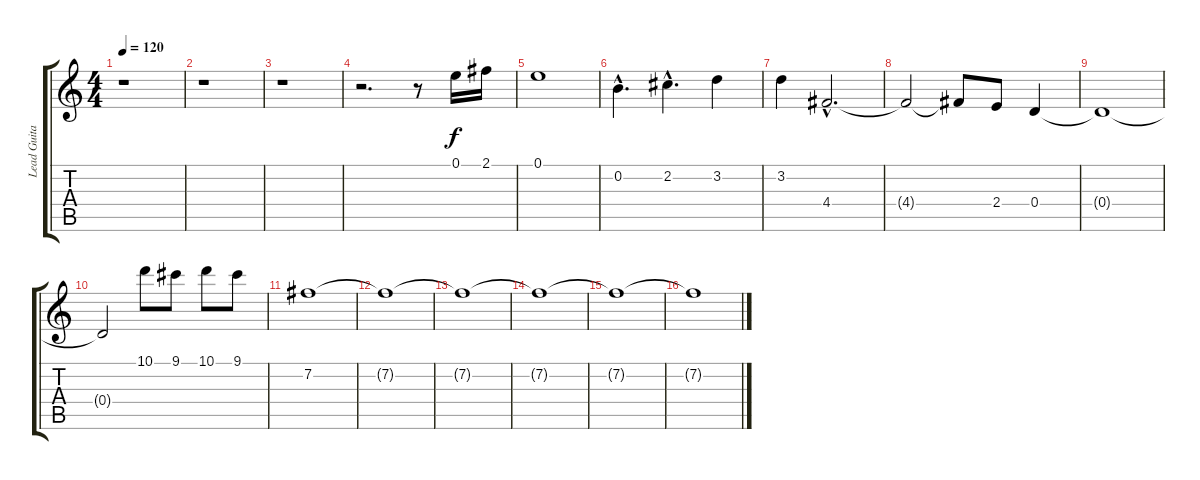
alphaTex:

\track ("Lead Guitar 1" "Lead Guita") {instrument overdrivenguitar}
\staff {score tabs}
\tuning (E4 B3 G3 D3 A2 E2) {hide}
\ts (4 4)
\tempo 120
\clef g2
\ks c
r.1{dy f instrument overdrivenguitar} |
r.1 |
r.1 |
r.2{d} r.8 0.1.16 2.1.16 |
0.1.1 |
0.2{hac}.4{d} 2.2{hac}.4{d} 3.2.4 |
3.2.4 4.4{hac}.2{d} |
4.4{t}.2 4.4{t}.8 2.4.8 0.4.4 |
0.4{t}.1 |
0.4{t}.2 10.1.8 9.1.8 10.1.8 9.1.8 |
7.2.1 |
7.2{t}.1 |
7.2{t}.1 |
7.2{t}.1 |
7.2{t}.1 |
7.2{t}.1
